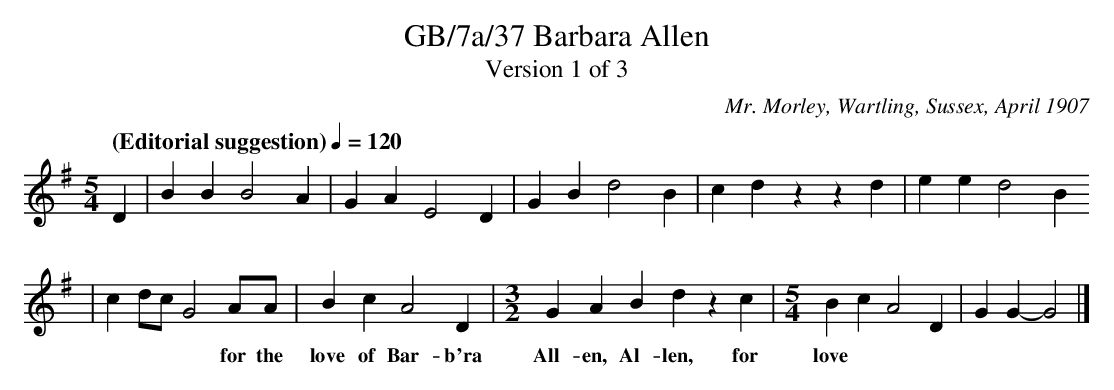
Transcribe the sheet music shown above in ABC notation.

X:1
T:GB/7a/37 Barbara Allen
T:Version 1 of 3
C:Mr. Morley, Wartling, Sussex, April 1907
L:1/4
Q:"(Editorial suggestion)" 1/4=120
M:5/4
K:G
D | B B B2 A | G A E2 D | G B d2 B | c d z z d | e e d2 B
| c d/c/ G2 A/A/ |B c A2 D |[M:3/2] G A B d z c |[M:5/4] B c A2 D | G G- G2 |]
w:****for the love of Bar-b'ra All-en, Al-len, for love
